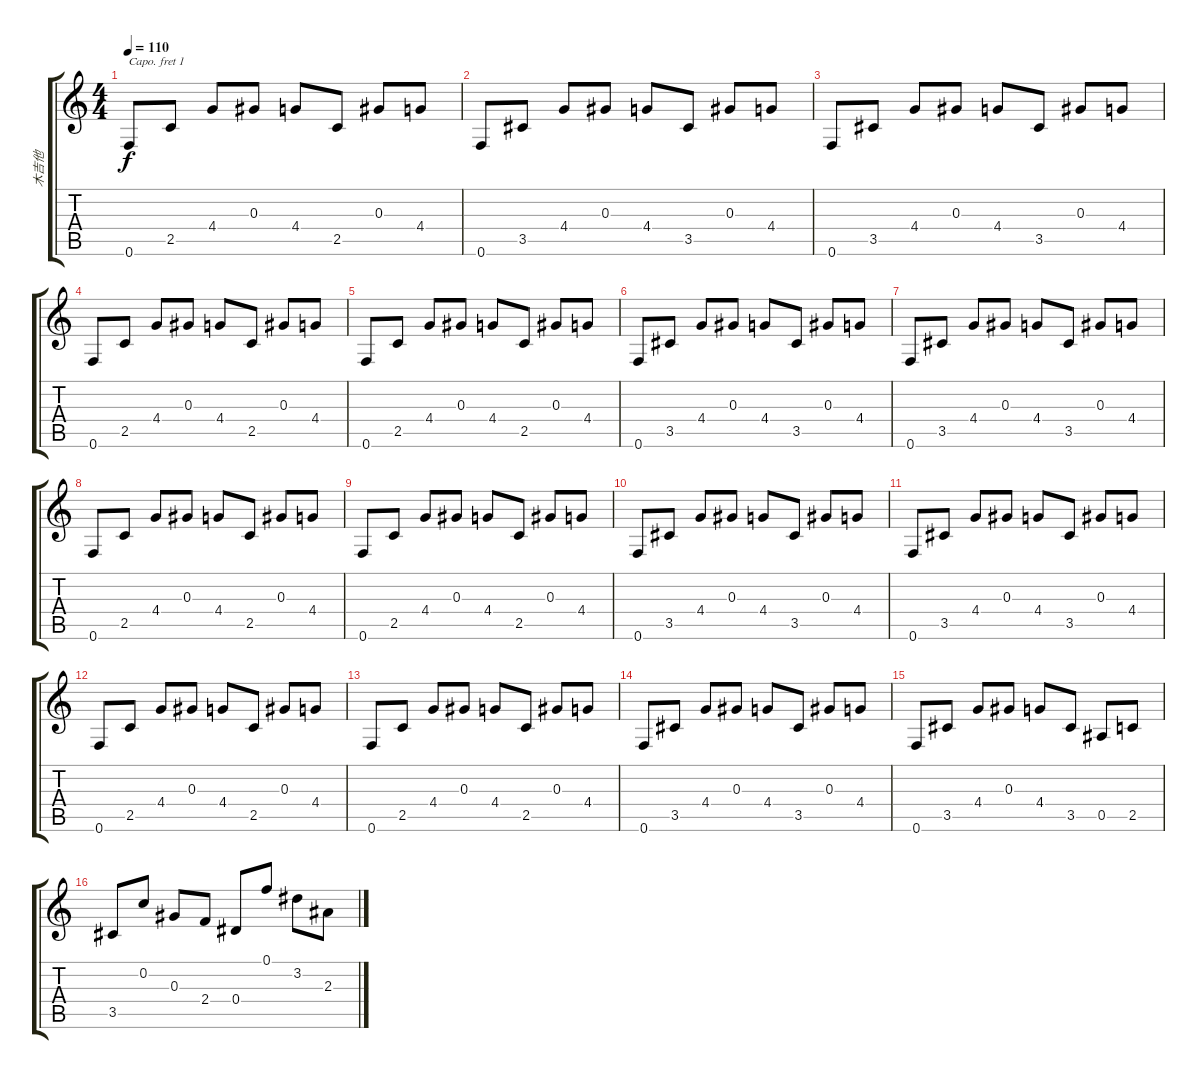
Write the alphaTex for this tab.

\track ("木吉他" "木吉他") {instrument acousticguitarsteel}
\staff {score tabs}
\capo 1
\tuning (E4 B3 G3 D3 A2 E2) {hide}
\ts (4 4)
\tempo 110
\clef g2
\ks c
0.6.8{dy f} 2.5.8 4.4.8 0.3.8 4.4.8 2.5.8 0.3.8 4.4.8 |
0.6.8 3.5.8 4.4.8 0.3.8 4.4.8 3.5.8 0.3.8 4.4.8 |
0.6.8 3.5.8 4.4.8 0.3.8 4.4.8 3.5.8 0.3.8 4.4.8 |
0.6.8 2.5.8 4.4.8 0.3.8 4.4.8 2.5.8 0.3.8 4.4.8 |
0.6.8 2.5.8 4.4.8 0.3.8 4.4.8 2.5.8 0.3.8 4.4.8 |
0.6.8 3.5.8 4.4.8 0.3.8 4.4.8 3.5.8 0.3.8 4.4.8 |
0.6.8 3.5.8 4.4.8 0.3.8 4.4.8 3.5.8 0.3.8 4.4.8 |
0.6.8 2.5.8 4.4.8 0.3.8 4.4.8 2.5.8 0.3.8 4.4.8 |
0.6.8 2.5.8 4.4.8 0.3.8 4.4.8 2.5.8 0.3.8 4.4.8 |
0.6.8 3.5.8 4.4.8 0.3.8 4.4.8 3.5.8 0.3.8 4.4.8 |
0.6.8 3.5.8 4.4.8 0.3.8 4.4.8 3.5.8 0.3.8 4.4.8 |
0.6.8 2.5.8 4.4.8 0.3.8 4.4.8 2.5.8 0.3.8 4.4.8 |
0.6.8 2.5.8 4.4.8 0.3.8 4.4.8 2.5.8 0.3.8 4.4.8 |
0.6.8 3.5.8 4.4.8 0.3.8 4.4.8 3.5.8 0.3.8 4.4.8 |
0.6.8 3.5.8 4.4.8 0.3.8 4.4.8 3.5.8 0.5.8 2.5.8 |
3.5.8 0.2.8 0.3.8 2.4.8 0.4.8 0.1.8 3.2.8 2.3.8
